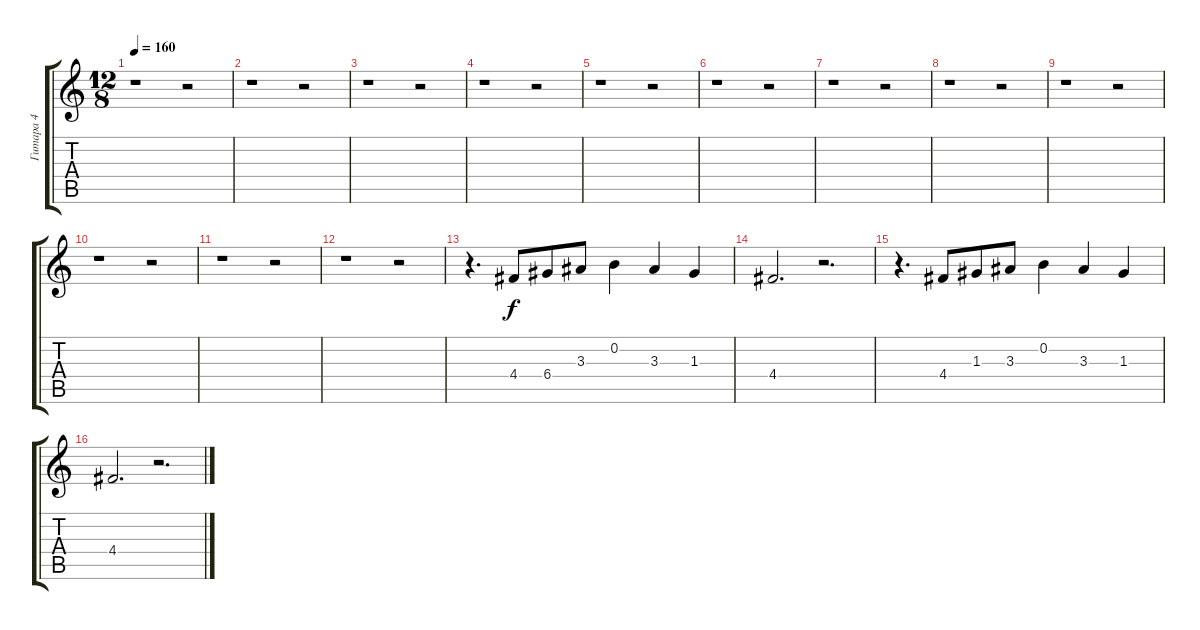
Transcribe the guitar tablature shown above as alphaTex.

\track ("Гитара 4" "Гитара 4") {instrument distortionguitar}
\staff {score tabs}
\tuning (E4 B3 G3 D3 A2 E2) {hide}
\ts (12 8)
\tempo 160
\clef g2
\ks c
r.1{dy f} r.2 |
r.1 r.2 |
r.1 r.2 |
r.1 r.2 |
r.1 r.2 |
r.1 r.2 |
r.1 r.2 |
r.1 r.2 |
r.1 r.2 |
r.1 r.2 |
r.1 r.2 |
r.1 r.2 |
r.4{d} 4.4.8 6.4.8 3.3.8 0.2.4 3.3.4 1.3.4 |
4.4.2{d} r.2{d} |
r.4{d} 4.4.8 1.3.8 3.3.8 0.2.4 3.3.4 1.3.4 |
4.4.2{d} r.2{d}
